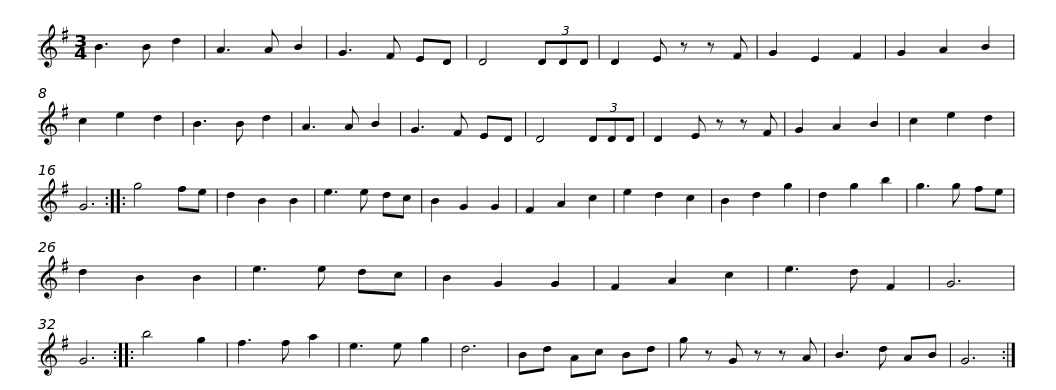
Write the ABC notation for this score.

X:1
L:1/8
M:3/4
I:linebreak $
K:G
V:1 treble
V:1
 B3 B d2 | A3 A B2 | G3 F ED | D4 (3DDD | D2 E z z F | %5
 G2 E2 F2 | G2 A2 B2 | c2 e2 d2 | B3 B d2 | A3 A B2 |$ %10
 G3 F ED | D4 (3DDD | D2 E z z F | G2 A2 B2 | c2 e2 d2 | %15
 G6 :: g4 fe | d2 B2 B2 | e3 e dc | B2 G2 G2 | %20
 F2 A2 c2 |$ e2 d2 c2 | B2 d2 g2 | d2 g2 b2 | g3 g fe | %25
 d2 B2 B2 | e3 e dc | B2 G2 G2 | F2 A2 c2 | e3 d F2 | %30
 G6 | G6 :: b4 g2 |$ f3 f a2 | e3 e g2 | %35
 d6 | Bd Ac Bd | g z G z z A | B3 d AB | G6 :| %40
